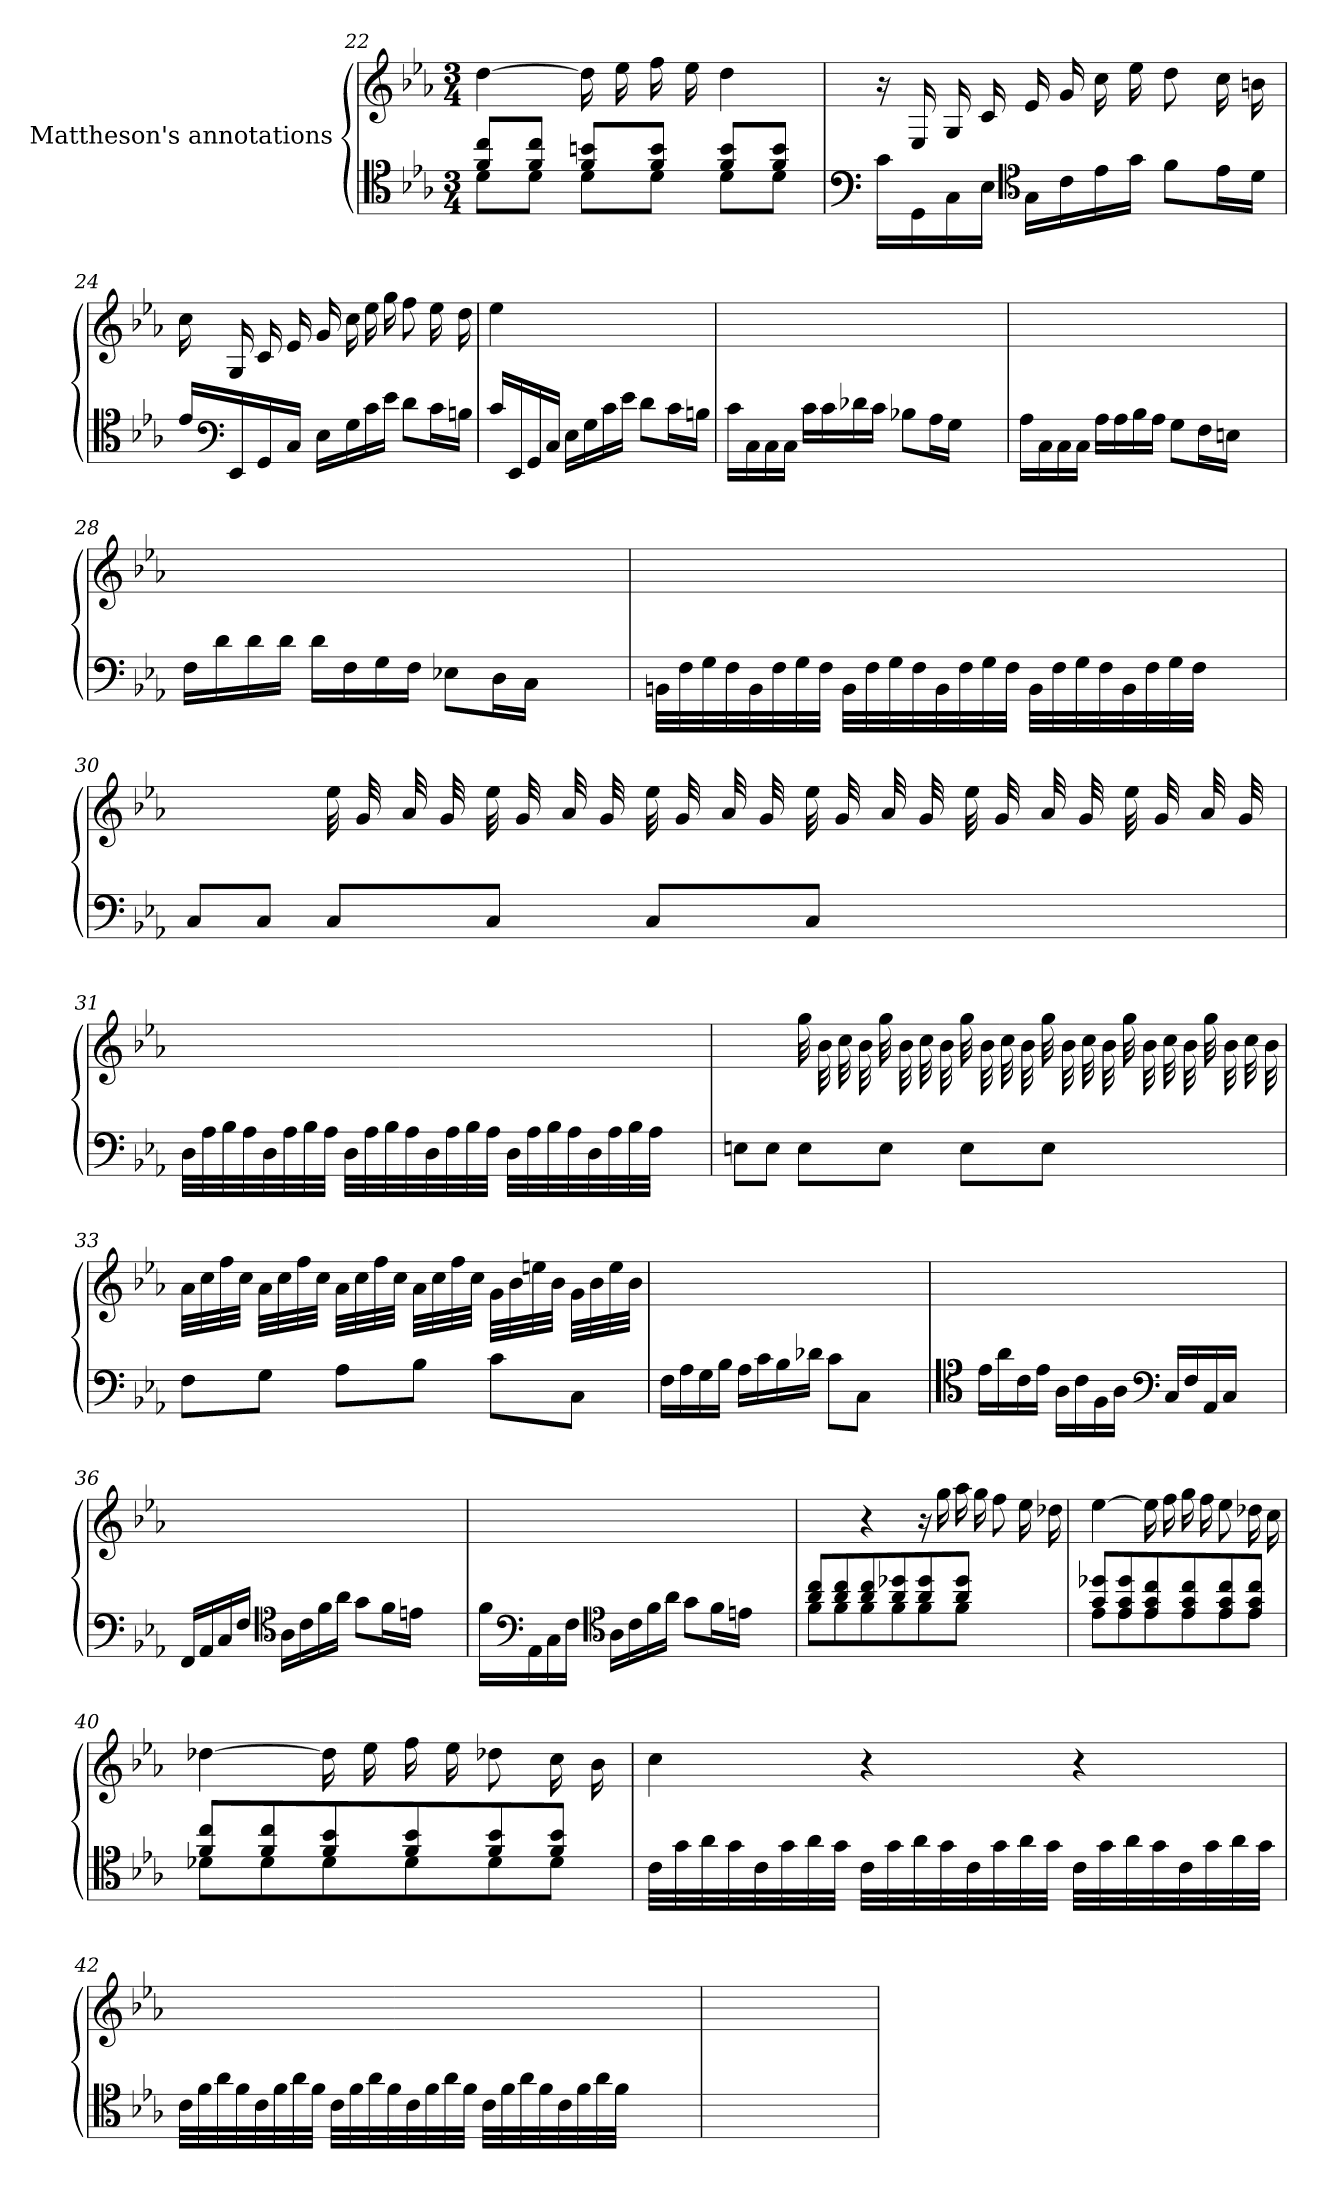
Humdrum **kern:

**kern	**kern
*part2	*part1
*staff2	*staff1
*	*I"Mattheson's annotations
*clefC4	*clefG2
*k[b-e-a-]	*k[b-e-a-]
*c:	*c:
*M3/4	*M3/4
=22	=22
*^	*
8f/ 8cc/L	8d\L	[4dd\
8f/ 8cc/J	8d\J	.
8f/ 8bni/L	8d\L	16dd\]
.	.	16ee-\
8f/ 8b/J	8d\J	16ff\
.	.	16ee-\
8f/ 8b/L	8d\L	4dd\
8f/ 8b/J	8d\J	.
*v	*v	*
=23	=23
*clefF4	*
16c\LL	16r
16GG\	16E-/
16C\	16G/
16E-\JJ	16c/
*clefC4	*
16G\LL	16e-/
16c\	16g/
16e-\	16cc\
16g\JJ	16ee-\
8f\L	8dd\
16e-\L	16cc\
16d\JJ	16bn\
=24	=24
16e-/LL	16cc\
*clefF4	*
16EE-/	16G/
16GG/	16c/
16C/JJ	16e-/
16E-\LL	16g/
16G\	16cc\
16c\	16ee-\
16e-\JJ	16gg\
8d\L	8ff\
16c\L	16ee-\
16Bn\JJ	16dd\
=25	=25
16c/LL	4ee-\
16EE-/	.
16GG/	.
16C/JJ	.
16E-\LL	4ryy
16G\	.
16c\	.
16e-\JJ	.
8d\L	4ryy
16c\L	.
16Bn\JJ	.
=26	=26
16c\LL	2.ryy
16C\	.
16C\	.
16C\JJ	.
16c\LL	.
16c\	.
16d-X\	.
16c\JJ	.
8B-X\L	.
16A-\L	.
16G\JJ	.
4ryy	4ryy
=27	=27
16A-\LL	4ryy
16C\	.
16C\	.
16C\JJ	.
16A-\LL	2.ryy
16A-\	.
16B-\	.
16A-\JJ	.
8G\L	.
16F\L	.
16En\JJ	.
4ryy	.
=28	=28
16F\LL	4ryy
16d\	.
16d\	.
16d\JJ	.
16d\LL	2.ryy
16F\	.
16G\	.
16F\JJ	.
8E-X\L	.
16D\L	.
16C\JJ	.
4ryy	.
=29	=29
32BBn\LLL	4ryy
32F\	.
32G\	.
32F\	.
32BB\	.
32F\	.
32G\	.
32F\JJJ	.
32BB\LLL	2.ryy
32F\	.
32G\	.
32F\	.
32BB\	.
32F\	.
32G\	.
32F\JJJ	.
32BB\LLL	.
32F\	.
32G\	.
32F\	.
32BB\	.
32F\	.
32G\	.
32F\JJJ	.
4ryy	.
=30	=30
8C/L	4ryy
8C/J	.
8C/L	32ee-\
.	32g/
.	32a-/
.	32g/
8C/J	32ee-\
.	32g/
.	32a-/
.	32g/
8C/L	32ee-\
.	32g/
.	32a-/
.	32g/
8C/J	32ee-\
.	32g/
.	32a-/
.	32g/
4ryy	32ee-\
.	32g/
.	32a-/
.	32g/
.	32ee-\
.	32g/
.	32a-/
.	32g/
=31	=31
32D\LLL	2.ryy
32A-\	.
32B-\	.
32A-\	.
32D\	.
32A-\	.
32B-\	.
32A-\JJJ	.
32D\LLL	.
32A-\	.
32B-\	.
32A-\	.
32D\	.
32A-\	.
32B-\	.
32A-\JJJ	.
32D\LLL	.
32A-\	.
32B-\	.
32A-\	.
32D\	.
32A-\	.
32B-\	.
32A-\JJJ	.
4ryy	4ryy
=32	=32
8En\L	4ryy
8E\J	.
8E\L	32gg\
.	32b-\
.	32cc\
.	32b-\
8E\J	32gg\
.	32b-\
.	32cc\
.	32b-\
8E\L	32gg\
.	32b-\
.	32cc\
.	32b-\
8E\J	32gg\
.	32b-\
.	32cc\
.	32b-\
4ryy	32gg\
.	32b-\
.	32cc\
.	32b-\
.	32gg\
.	32b-\
.	32cc\
.	32b-\
=33	=33
8F\L	32a-/LLL
.	32cc\
.	32ff\
.	32cc\JJJ
8G\J	32a-/LLL
.	32cc\
.	32ff\
.	32cc\JJJ
8A-\L	32a-/LLL
.	32cc\
.	32ff\
.	32cc\JJJ
8B-\J	32a-/LLL
.	32cc\
.	32ff\
.	32cc\JJJ
8c\L	32g/LLL
.	32b-\
.	32een\
.	32b-\JJJ
8C\J	32g/LLL
.	32b-\
.	32ee\
.	32b-\JJJ
=34	=34
16F\LL	2.ryy
16A-\	.
16G\	.
16B-\JJ	.
16A-\LL	.
16c\	.
16B-\	.
16d-X\JJ	.
8c\L	.
8C\J	.
4ryy	4ryy
=35	=35
*clefC4	*
16e-\LL	4ryy
16a-\	.
16c\	.
16e-\JJ	.
16A-\LL	2.ryy
16c\	.
16F\	.
16A-\JJ	.
*clefF4	*
16C/LL	.
16F/	.
16AA-/	.
16C/JJ	.
4ryy	.
=36	=36
16FF/LL	4ryy
16AA-/	.
16C/	.
16F/JJ	.
*clefC4	*
16A-\LL	2.ryy
16c\	.
16f\	.
16a-\JJ	.
8g\L	.
16f\L	.
16en\JJ	.
4ryy	.
=37	=37
16f\LL	4ryy
*clefF4	*
16AA-\	.
16C\	.
16F\JJ	.
*clefC4	*
16A-\LL	2.ryy
16c\	.
16f\	.
16a-\JJ	.
8g\L	.
16f\L	.
16en\JJ	.
4ryy	.
=38	=38
*^	*
8f\L	8a-/ 8cc/L	4ryy
8f\	8a-/ 8cc/	.
8f\	8a-/ 8cc/	4r
8f\	8a-/ 8dd-Xi/	.
8f\	8a-/ 8dd-/	16r
.	.	16gg\
8f\J	8a-/ 8dd-/J	16aa-\
.	.	16gg\
4ryy	4ryy	8ff\
.	.	16ee-\
.	.	16dd-X\
=39	=39	=39
8e-\L	8g/ 8dd-Xi/L	[4ee-\
8e-\	8e-/ 8g/ 8dd-/	.
8e-\	8e-/ 8g/ 8cc/	16ee-\]
.	.	16ff\
8e-\	8e-/ 8g/ 8cc/	16gg\
.	.	16ff\
8e-\	8e-/ 8g/ 8cc/	8ee-\
8e-\J	8e-/ 8g/ 8cc/J	16dd-X\
.	.	16cc\
=40	=40	=40
8d-X\L	8f/ 8cc/L	[4dd-X\
8d-\	8f/ 8cc/	.
8d-\	8f/ 8b-/	16dd-\]
.	.	16ee-\
8d-\	8f/ 8b-/	16ff\
.	.	16ee-\
8d-\	8f/ 8b-/	8dd-X\
8d-\J	8f/ 8b-/J	16cc\
.	.	16b-\
*v	*v	*
=41	=41
32c\LLL	4cc\
32g\	.
32a-\	.
32g\	.
32c\	.
32g\	.
32a-\	.
32g\JJJ	.
32c\LLL	4r
32g\	.
32a-\	.
32g\	.
32c\	.
32g\	.
32a-\	.
32g\JJJ	.
32c\LLL	4r
32g\	.
32a-\	.
32g\	.
32c\	.
32g\	.
32a-\	.
32g\JJJ	.
=42	=42
32c\LLL	2.ryy
32f\	.
32a-\	.
32f\	.
32c\	.
32f\	.
32a-\	.
32f\JJJ	.
32c\LLL	.
32f\	.
32a-\	.
32f\	.
32c\	.
32f\	.
32a-\	.
32f\JJJ	.
32c\LLL	.
32f\	.
32a-\	.
32f\	.
32c\	.
32f\	.
32a-\	.
32f\JJJ	.
4ryy	4ryy
=43	=43
2.ryy	4ryy
.	2ryy
=	=
*-	*-
